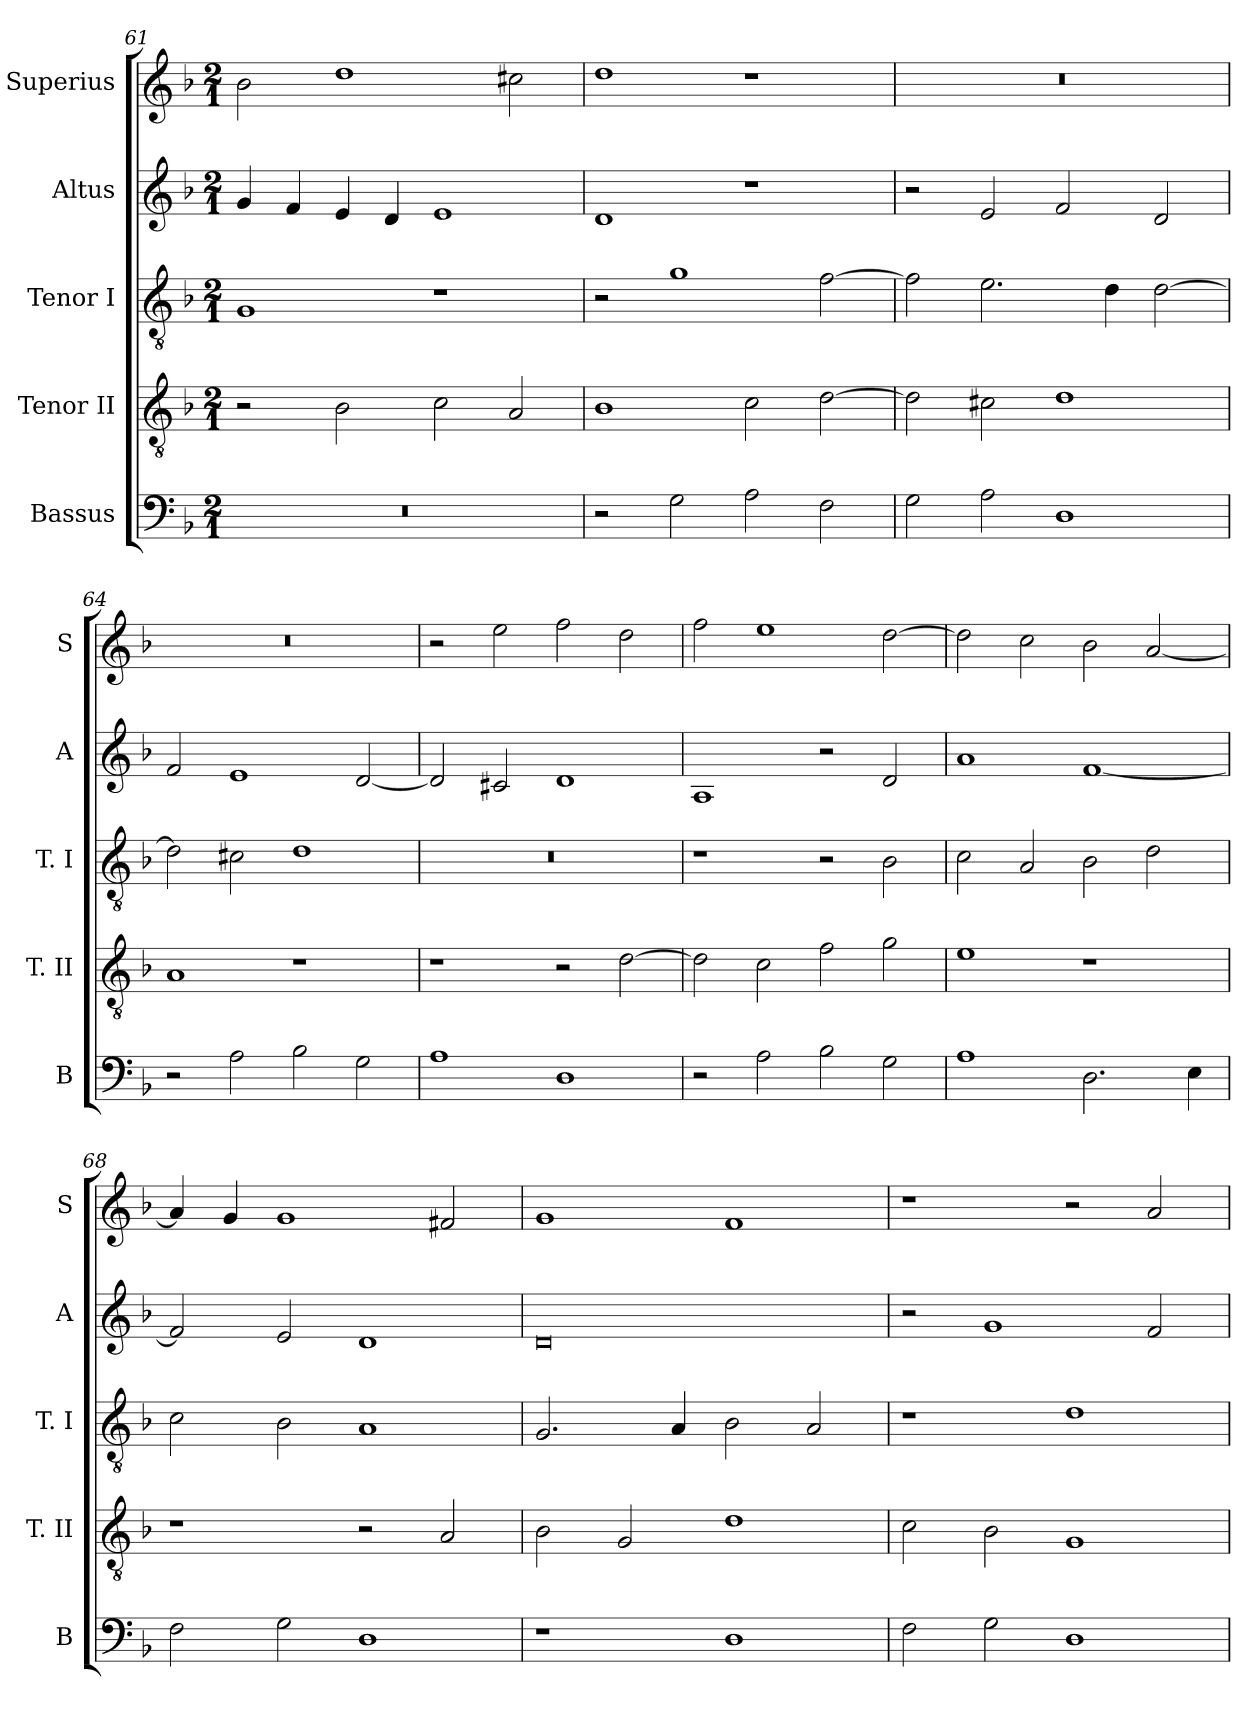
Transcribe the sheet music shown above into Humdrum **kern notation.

**kern	**kern	**kern	**kern	**kern
*part5	*part4	*part3	*part2	*part1
*staff5	*staff4	*staff3	*staff2	*staff1
*I"Bassus	*I"Tenor II	*I"Tenor I	*I"Altus	*I"Superius
*I'B	*I'T. II	*I'T. I	*I'A	*I'S
*clefF4	*clefGv2	*clefGv2	*clefG2	*clefG2
*k[b-]	*k[b-]	*k[b-]	*k[b-]	*k[b-]
*F:	*F:	*F:	*F:	*F:
*M2/1	*M2/1	*M2/1	*M2/1	*M2/1
=61	=61	=61	=61	=61
0r	2r	1G	4g	2b-
.	.	.	4f	.
.	2B-	.	4e	1dd
.	.	.	4d	.
.	2c	1r	1e	.
.	2A	.	.	2cc#X
=62	=62	=62	=62	=62
2r	1B-	2r	1d	1dd
2G	.	1g	.	.
2A	2c	.	1r	1r
2F	[2d	[2f	.	.
=63	=63	=63	=63	=63
2G	2d]	2f]	2r	0r
2A	2c#X	2.e	2e	.
1D	1d	.	2f	.
.	.	4d	.	.
.	.	[2d	2d	.
=64	=64	=64	=64	=64
2r	1A	2d]	2f	0r
2A	.	2c#X	1e	.
2B-	1r	1d	.	.
2G	.	.	[2d	.
=65	=65	=65	=65	=65
1A	1r	0r	2d]	2r
.	.	.	2c#X	2ee
1D	2r	.	1d	2ff
.	[2d	.	.	2dd
=66	=66	=66	=66	=66
2r	2d]	1r	1A	2ff
2A	2c	.	.	1ee
2B-	2f	2r	2r	.
2G	2g	2B-	2d	[2dd
=67	=67	=67	=67	=67
1A	1e	2c	1a	2dd]
.	.	2A	.	2cc
2.D	1r	2B-	[1f	2b-
.	.	2d	.	[2a
4E	.	.	.	.
=68	=68	=68	=68	=68
2F	1r	2c	2f]	4a]
.	.	.	.	4g
2G	.	2B-	2e	1g
1D	2r	1A	1d	.
.	2A	.	.	2f#X
=69	=69	=69	=69	=69
1r	2B-	2.G	0d	1g
.	2G	.	.	.
.	.	4A	.	.
1D	1d	2B-	.	1f
.	.	2A	.	.
=70	=70	=70	=70	=70
2F	2c	1r	2r	1r
2G	2B-	.	1g	.
1D	1G	1d	.	2r
.	.	.	2f	2a
=	=	=	=	=
*-	*-	*-	*-	*-
